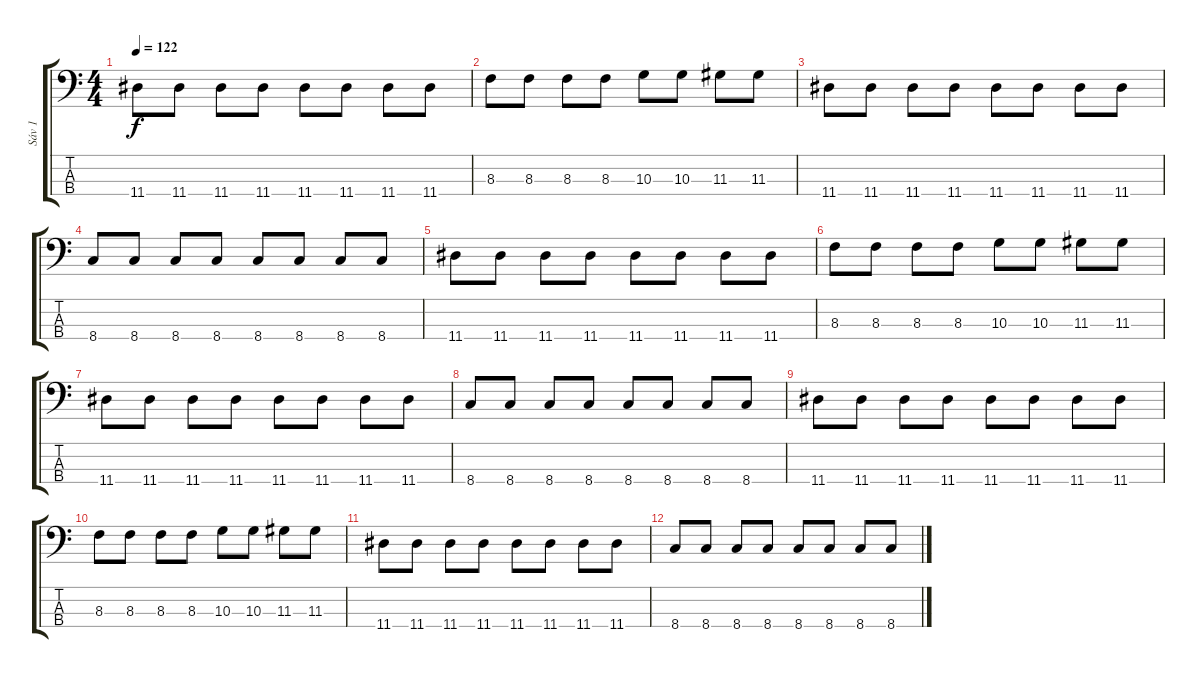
\track ("Sáv 1" "Sáv 1") {mute instrument electricbassfinger}
\staff {score tabs}
\tuning (G2 D2 A1 E1) {hide}
\ts (4 4)
\tempo 122
\clef f4
\ks c
11.4.8{dy f} 11.4.8 11.4.8 11.4.8 11.4.8 11.4.8 11.4.8 11.4.8 |
8.3.8 8.3.8 8.3.8 8.3.8 10.3.8 10.3.8 11.3.8 11.3.8 |
11.4.8 11.4.8 11.4.8 11.4.8 11.4.8 11.4.8 11.4.8 11.4.8 |
8.4.8 8.4.8 8.4.8 8.4.8 8.4.8 8.4.8 8.4.8 8.4.8 |
11.4.8 11.4.8 11.4.8 11.4.8 11.4.8 11.4.8 11.4.8 11.4.8 |
8.3.8 8.3.8 8.3.8 8.3.8 10.3.8 10.3.8 11.3.8 11.3.8 |
11.4.8 11.4.8 11.4.8 11.4.8 11.4.8 11.4.8 11.4.8 11.4.8 |
8.4.8 8.4.8 8.4.8 8.4.8 8.4.8 8.4.8 8.4.8 8.4.8 |
11.4.8 11.4.8 11.4.8 11.4.8 11.4.8 11.4.8 11.4.8 11.4.8 |
8.3.8 8.3.8 8.3.8 8.3.8 10.3.8 10.3.8 11.3.8 11.3.8 |
11.4.8 11.4.8 11.4.8 11.4.8 11.4.8 11.4.8 11.4.8 11.4.8 |
8.4.8 8.4.8 8.4.8 8.4.8 8.4.8 8.4.8 8.4.8 8.4.8
